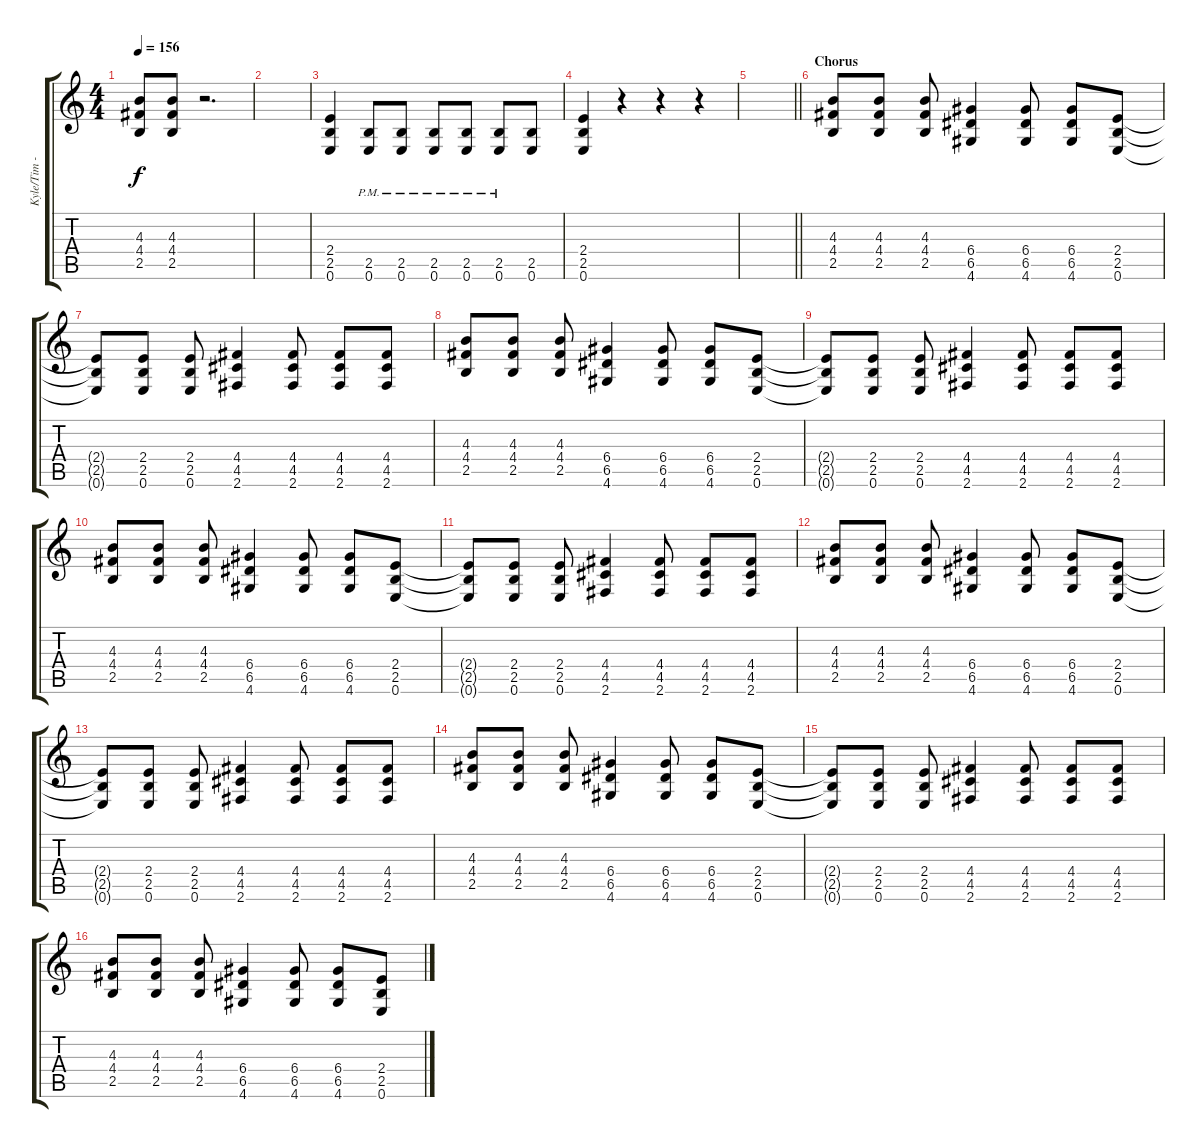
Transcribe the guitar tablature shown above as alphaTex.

\track ("Kyle/Tim - Guitar" "Kyle/Tim -") {instrument distortionguitar}
\staff {score tabs}
\tuning (E4 B3 G3 D3 A2 E2) {hide}
\ts (4 4)
\tempo 156
\clef g2
\ks c
(4.3 4.4 2.5).8{dy f} (4.3 4.4 2.5).8 r.2{d} |
|
(2.4 2.5 0.6).4 (2.5{pm} 0.6{pm}).8 (2.5{pm} 0.6{pm}).8 (2.5{pm} 0.6{pm}).8 (2.5{pm} 0.6{pm}).8 (2.5{pm} 0.6{pm}).8 (2.5 0.6).8 |
(2.4 2.5 0.6).4 r.4 r.4 r.4 |
\barLineRight lightlight
|
\section ("" "Chorus")
(4.3 4.4 2.5).8 (4.3 4.4 2.5).8 (4.3 4.4 2.5).8 (6.4 6.5 4.6).4 (6.4 6.5 4.6).8 (6.4 6.5 4.6).8 (2.4 2.5 0.6).8 |
(2.4{t} 2.5{t} 0.6{t}).8 (2.4 2.5 0.6).8 (2.4 2.5 0.6).8 (4.4 4.5 2.6).4 (4.4 4.5 2.6).8 (4.4 4.5 2.6).8 (4.4 4.5 2.6).8 |
(4.3 4.4 2.5).8 (4.3 4.4 2.5).8 (4.3 4.4 2.5).8 (6.4 6.5 4.6).4 (6.4 6.5 4.6).8 (6.4 6.5 4.6).8 (2.4 2.5 0.6).8 |
(2.4{t} 2.5{t} 0.6{t}).8 (2.4 2.5 0.6).8 (2.4 2.5 0.6).8 (4.4 4.5 2.6).4 (4.4 4.5 2.6).8 (4.4 4.5 2.6).8 (4.4 4.5 2.6).8 |
(4.3 4.4 2.5).8 (4.3 4.4 2.5).8 (4.3 4.4 2.5).8 (6.4 6.5 4.6).4 (6.4 6.5 4.6).8 (6.4 6.5 4.6).8 (2.4 2.5 0.6).8 |
(2.4{t} 2.5{t} 0.6{t}).8 (2.4 2.5 0.6).8 (2.4 2.5 0.6).8 (4.4 4.5 2.6).4 (4.4 4.5 2.6).8 (4.4 4.5 2.6).8 (4.4 4.5 2.6).8 |
(4.3 4.4 2.5).8 (4.3 4.4 2.5).8 (4.3 4.4 2.5).8 (6.4 6.5 4.6).4 (6.4 6.5 4.6).8 (6.4 6.5 4.6).8 (2.4 2.5 0.6).8 |
(2.4{t} 2.5{t} 0.6{t}).8 (2.4 2.5 0.6).8 (2.4 2.5 0.6).8 (4.4 4.5 2.6).4 (4.4 4.5 2.6).8 (4.4 4.5 2.6).8 (4.4 4.5 2.6).8 |
(4.3 4.4 2.5).8 (4.3 4.4 2.5).8 (4.3 4.4 2.5).8 (6.4 6.5 4.6).4 (6.4 6.5 4.6).8 (6.4 6.5 4.6).8 (2.4 2.5 0.6).8 |
(2.4{t} 2.5{t} 0.6{t}).8 (2.4 2.5 0.6).8 (2.4 2.5 0.6).8 (4.4 4.5 2.6).4 (4.4 4.5 2.6).8 (4.4 4.5 2.6).8 (4.4 4.5 2.6).8 |
(4.3 4.4 2.5).8 (4.3 4.4 2.5).8 (4.3 4.4 2.5).8 (6.4 6.5 4.6).4 (6.4 6.5 4.6).8 (6.4 6.5 4.6).8 (2.4 2.5 0.6).8
